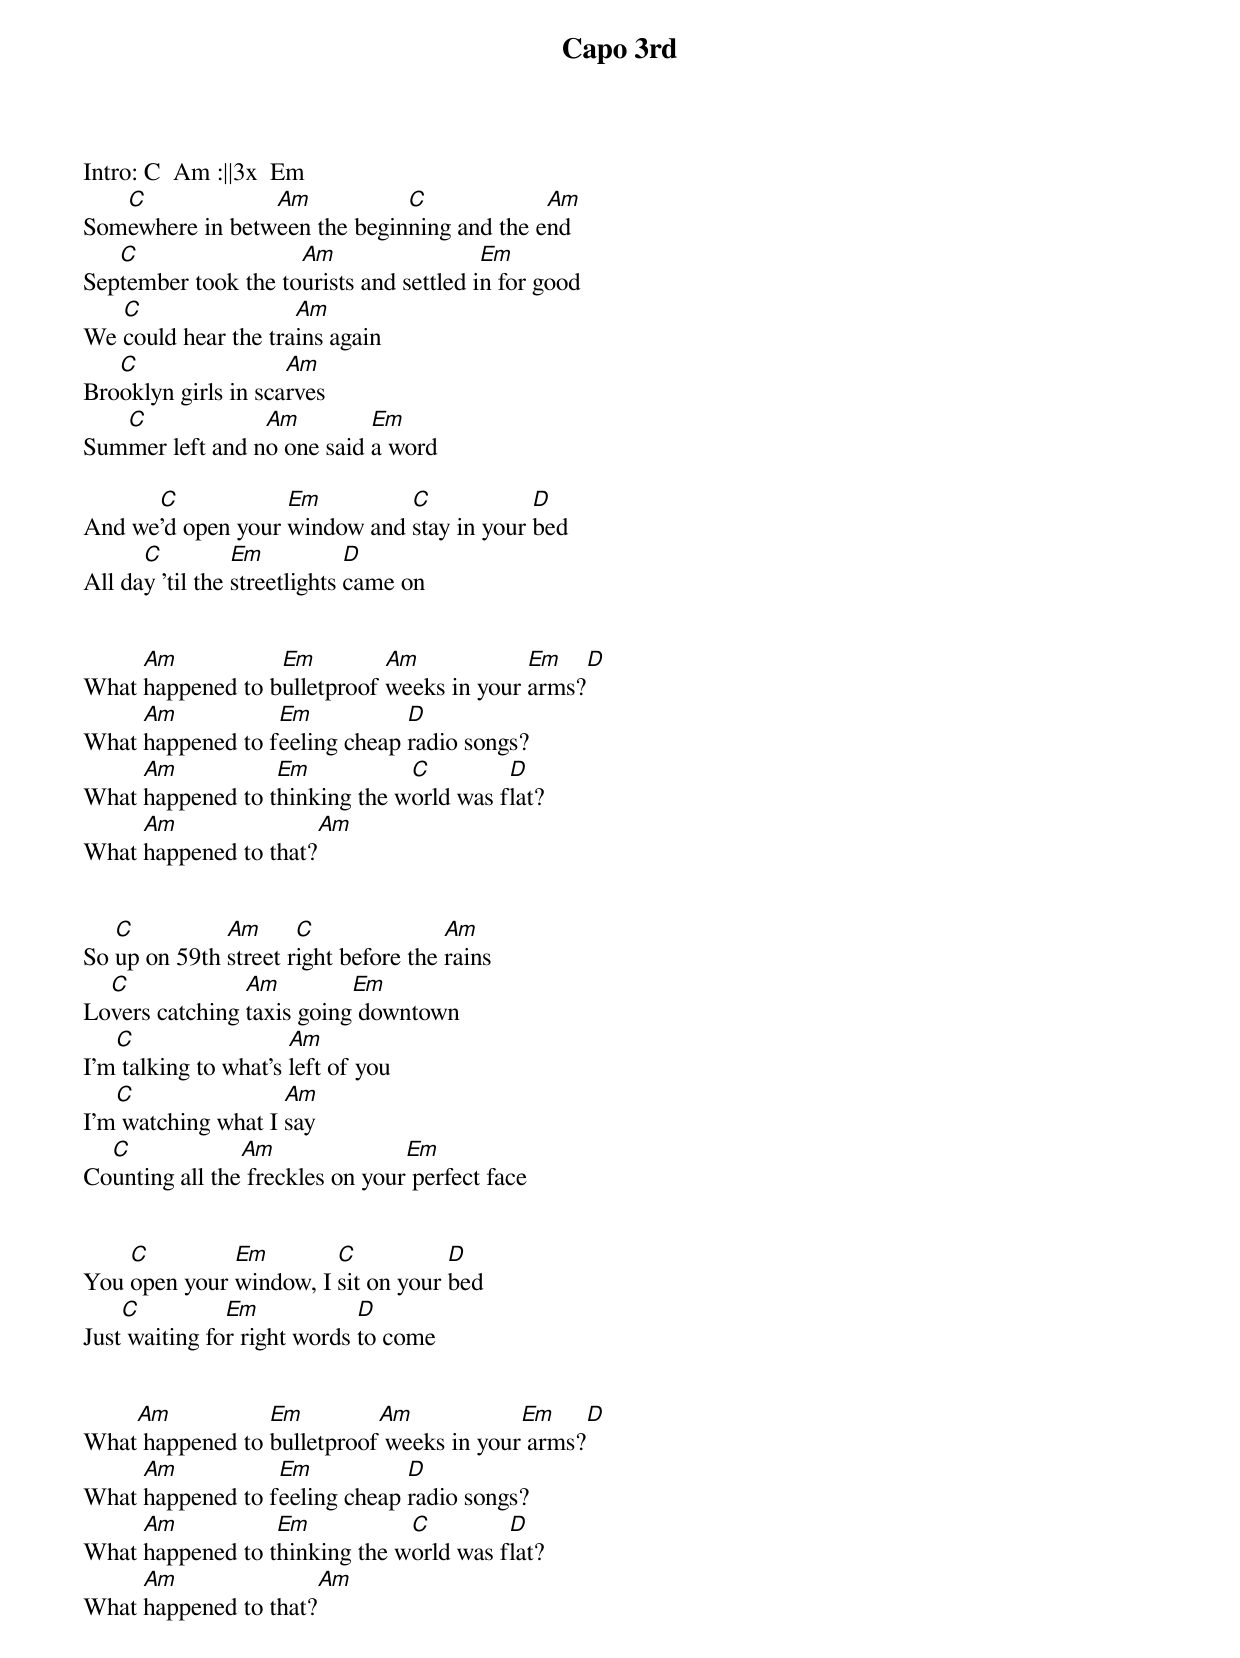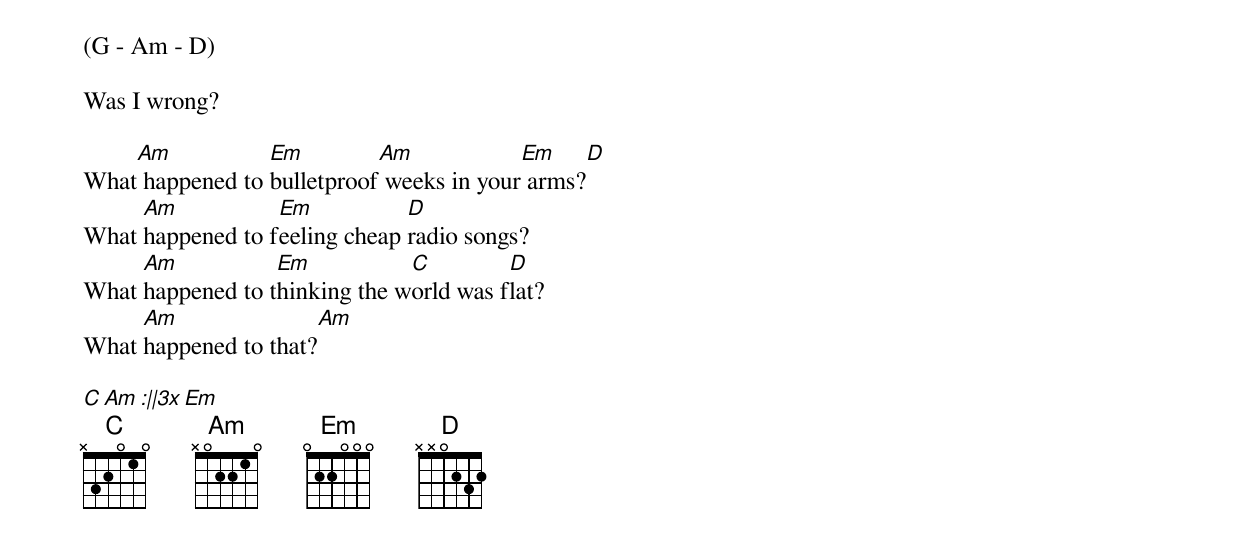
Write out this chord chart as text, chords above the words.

Capo 3rd

Intro: C  Am :||3x  Em
   C             Am           C             Am
Somewhere in between the beginning and the end
   C                 Am                  Em
September took the tourists and settled in for good
   C                 Am
We could hear the trains again
   C                 Am
Brooklyn girls in scarves
   C             Am         Em
Summer left and no one said a word

      C            Em         C            D
And we'd open your window and stay in your bed
      C          Em           D
All day 'til the streetlights came on


     Am           Em         Am            Em    D
What happened to bulletproof weeks in your arms?
     Am           Em           D
What happened to feeling cheap radio songs?
     Am           Em           C         D
What happened to thinking the world was flat?
     Am                 Am
What happened to that?


   C          Am      C               Am
So up on 59th street right before the rains
  C             Am         Em
Lovers catching taxis going downtown
   C                  Am
I'm talking to what's left of you
   C                Am
I'm watching what I say
  C             Am               Em
Counting all the freckles on your perfect face


    C         Em        C           D
You open your window, I sit on your bed
    C          Em            D
Just waiting for right words to come


    Am           Em         Am            Em    D
What happened to bulletproof weeks in your arms?
     Am           Em           D
What happened to feeling cheap radio songs?
     Am           Em           C         D
What happened to thinking the world was flat?
     Am                 Am
What happened to that?

(G - Am - D)

Was I wrong?

    Am           Em         Am            Em    D
What happened to bulletproof weeks in your arms?
     Am           Em           D
What happened to feeling cheap radio songs?
     Am           Em           C         D
What happened to thinking the world was flat?
     Am                 Am
What happened to that?

C Am :||3x  Em
